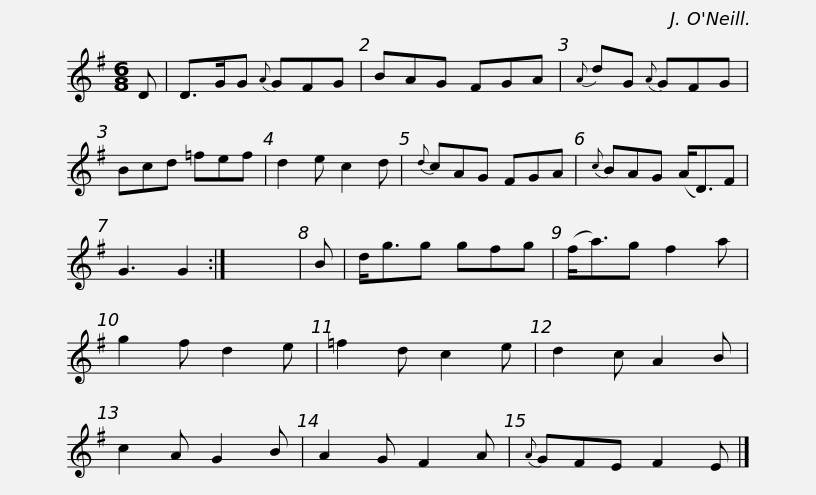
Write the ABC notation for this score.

X:1
L:1/8
M:6/8
I:linebreak $
K:Emin
V:1 treble
V:1
 D | D>GG{A} GFG | BAG FGA |{A} dG{A} GFG | Bcd =fef | %5
 d2 e c2 d |{d} cAG FGA |${c} BAG (A<D)F | G3 G2 :| x6 | %10
 B | d<gg gfg | (f<a)g f2 a | g2 f d2 e | =f2 d c2 e | %15
 d2 c A2 B | c2 A G2 B |$ A2 G F2 A |{A} GFE F2 E |] %19
